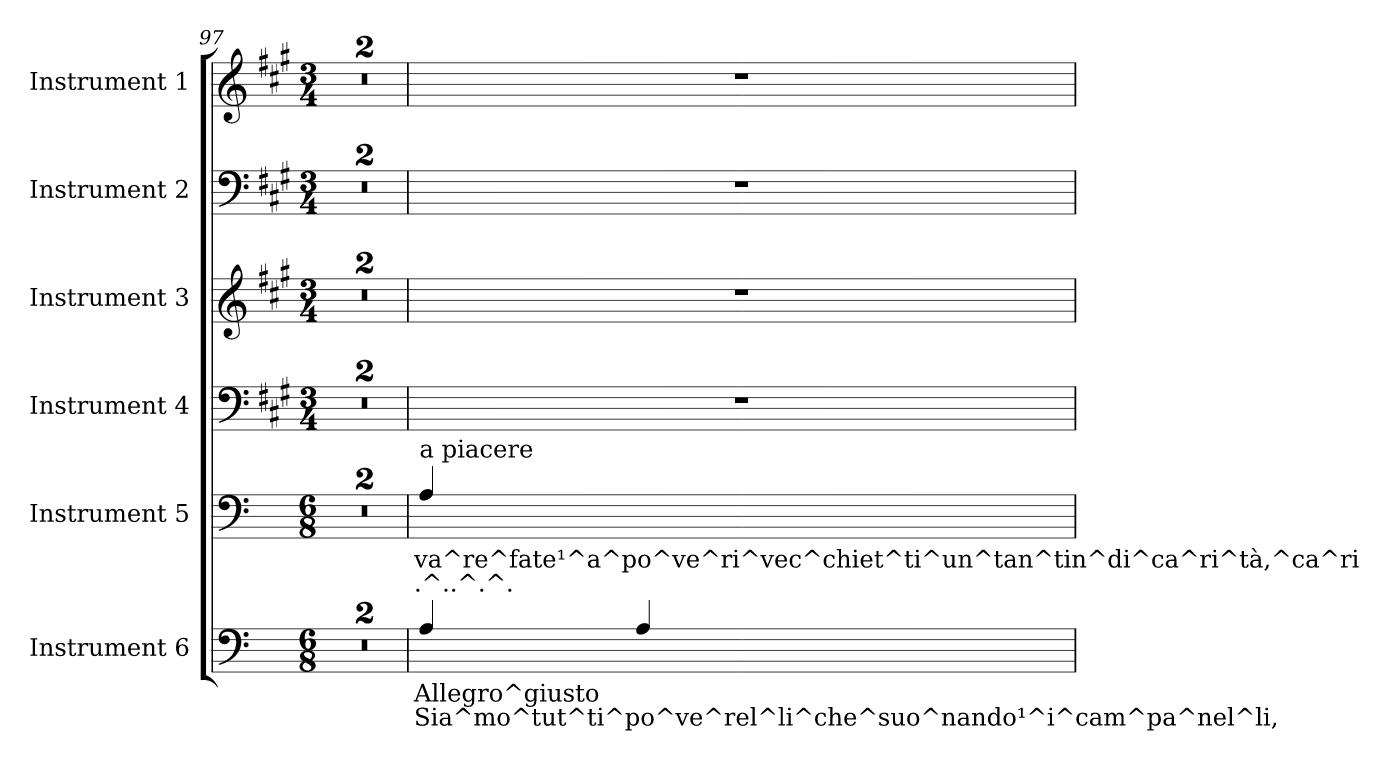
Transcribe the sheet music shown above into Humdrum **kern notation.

**kern	**text	**text	**kern	**text	**text	**kern	**kern	**kern	**kern
*part6	*part6	*part6	*part5	*part5	*part5	*part4	*part3	*part2	*part1
*staff6	*staff6	*staff6	*staff5	*staff5	*staff5	*staff4	*staff3	*staff2	*staff1
*I"Instrument 6	*	*	*I"Instrument 5	*	*	*I"Instrument 4	*I"Instrument 3	*I"Instrument 2	*I"Instrument 1
*	*	*	*	*	*	*clefF4	*clefG2	*clefF4	*clefG2
*k[]	*	*	*k[]	*	*	*k[f#c#g#]	*k[f#c#g#]	*k[f#c#g#]	*k[f#c#g#]
*C:	*	*	*C:	*	*	*A:	*A:	*A:	*A:
*M6/8	*	*	*M6/8	*	*	*M3/4	*M3/4	*M3/4	*M3/4
=97	=97	=97	=97	=97	=97	=97	=97	=97	=97
2.r	.	.	2.r	.	.	2.r	2.r	2.r	2.r
=98	=98	=98	=98	=98	=98	=98	=98	=98	=98
2.r	.	.	2.r	.	.	2.r	2.r	2.r	2.r
=99	=99	=99	=99	=99	=99	=99	=99	=99	=99
!	!	!	!LO:TX:a:t=a piacere	!	!	!	!	!	!
!	!LO:LY:b	!LO:LY:b	!	!LO:LY:b:rj	!LO:LY:b:rj	!	!	!	!
4A/	Allegro^giusto	Sia^mo^tut^ti^po^ve^rel^li^che^suo^nando¹^i^cam^pa^nel^li,	4A/	va^re^fate¹^a^po^ve^ri^vec^chiet^ti^un^tan^tin^di^ca^ri^tà,^ca^ri-	-.^..^.^.	2.r	2.r	2.r	2.r
!	!LO:LY:b	!LO:LY:b	!	!	!	!	!	!	!
4A/	.	.	2ryy	.	.	.	.	.	.
4ryy	.	.	.	.	.	.	.	.	.
=	=	=	=	=	=	=	=	=	=
*-	*-	*-	*-	*-	*-	*-	*-	*-	*-
